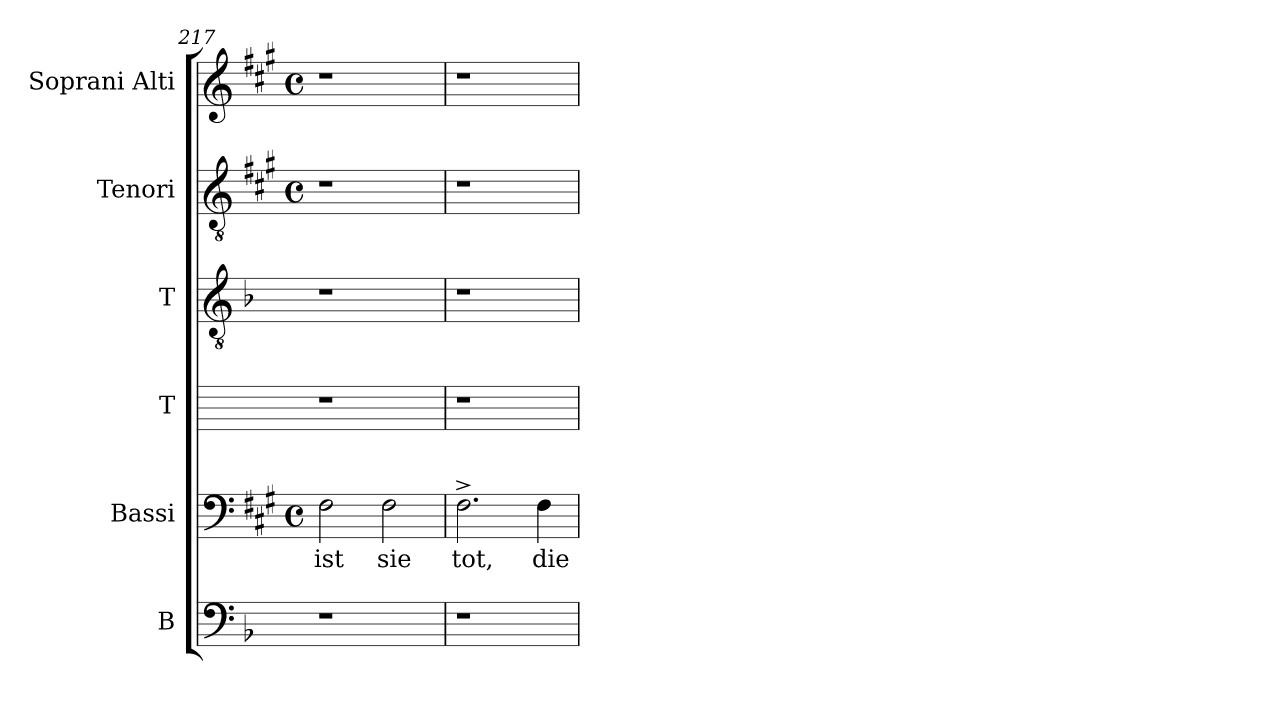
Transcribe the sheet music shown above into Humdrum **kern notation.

**kern	**kern	**text	**kern	**kern	**kern	**kern
*part6	*part5	*part5	*part4	*part3	*part2	*part1
*staff6	*staff5	*staff5	*staff4	*staff3	*staff2	*staff1
*I"B	*I"Bassi	*	*I"T	*I"T	*I"Tenori	*I"Soprani  Alti
*I'B	*I'B	*	*I'T	*I'T	*I'T	*I'S  A
*clefF4	*clefF4	*	*	*clefGv2	*clefGv2	*clefG2
*k[b-]	*k[f#c#g#]	*	*	*k[b-]	*k[f#c#g#]	*k[f#c#g#]
*F:	*A:	*	*	*F:	*A:	*A:
*	*M4/4	*	*	*	*M4/4	*M4/4
*	*met(c)	*	*	*	*met(c)	*met(c)
=217	=217	=217	=217	=217	=217	=217
!	!	!LO:LY:b:cj	!	!	!	!
1r	2F#\	ist	1r	1r	1r	1r
!	!	!LO:LY:b:cj	!	!	!	!
.	2F#\	sie	.	.	.	.
=218	=218	=218	=218	=218	=218	=218
!	!	!LO:LY:b:cj	!	!	!	!
1r	2.F#^>\	tot,	1r	1r	1r	1r
!	!	!LO:LY:b:cj	!	!	!	!
.	4F#\	die	.	.	.	.
=	=	=	=	=	=	=
*-	*-	*-	*-	*-	*-	*-
